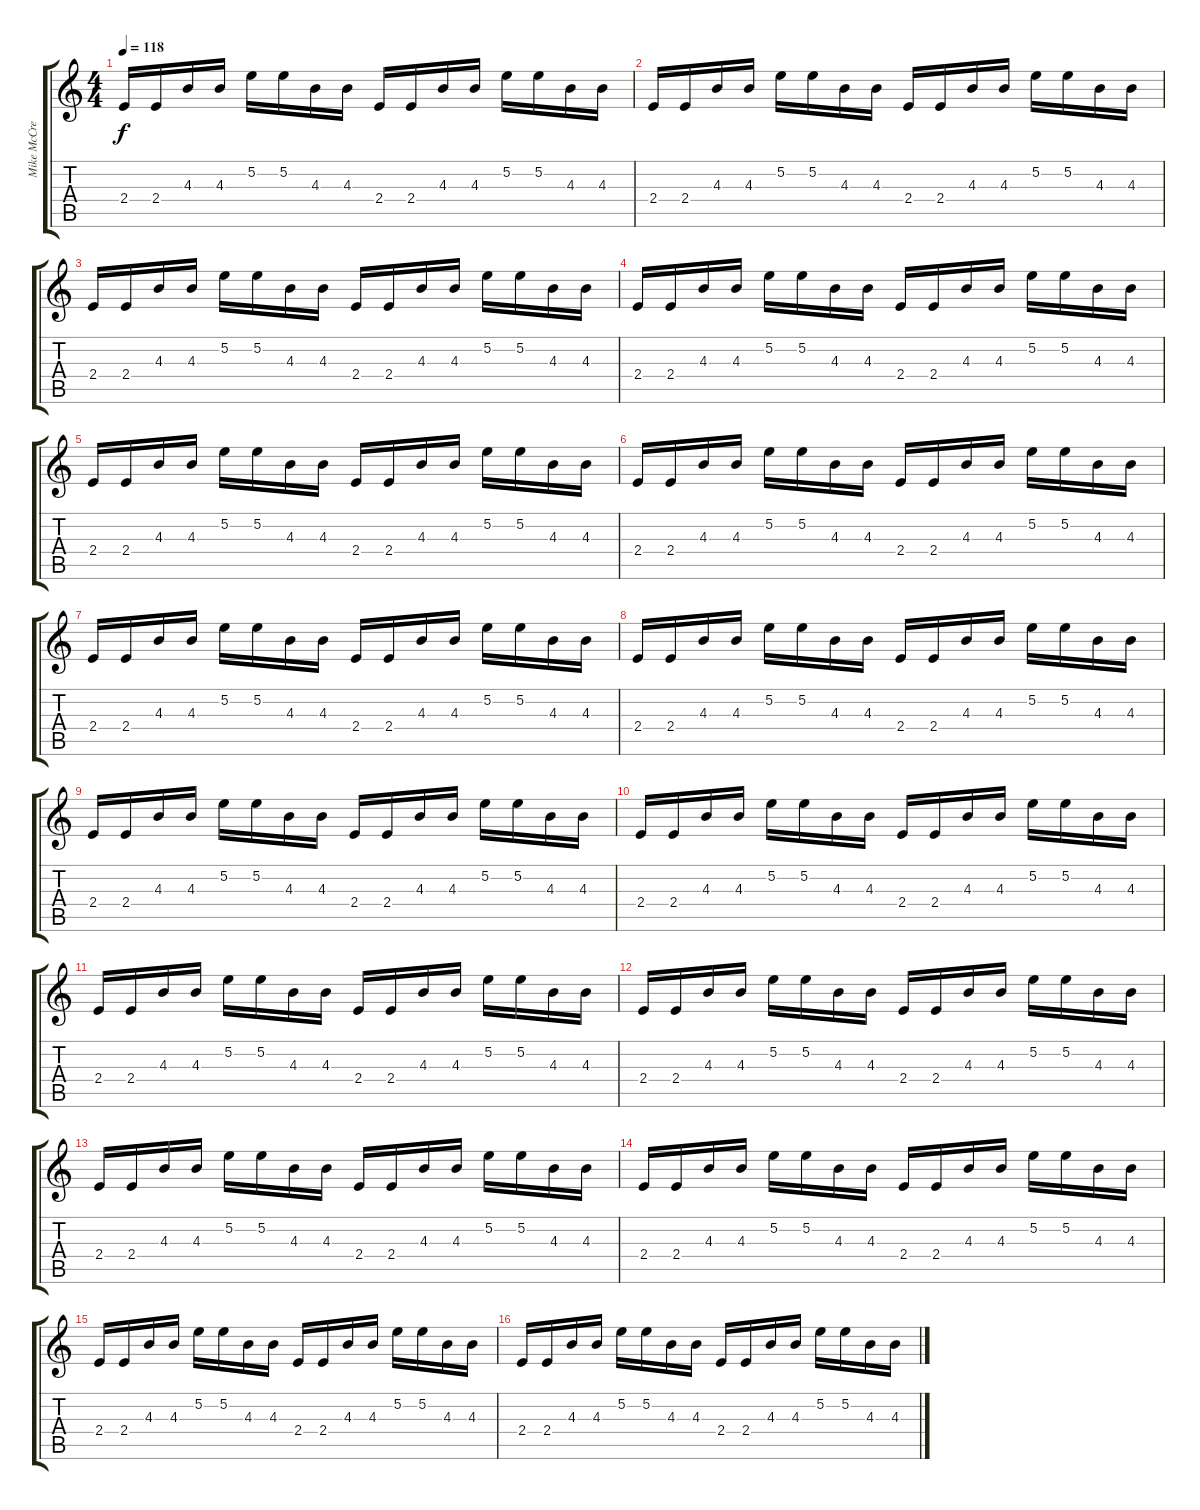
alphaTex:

\track ("Mike McCready" "Mike McCre") {instrument distortionguitar}
\staff {score tabs}
\tuning (E4 B3 G3 D3 A2 E2) {hide}
\ts (4 4)
\tempo 118
\clef g2
\ks c
2.4.16{dy f} 2.4.16 4.3.16 4.3.16 5.2.16 5.2.16 4.3.16 4.3.16 2.4.16 2.4.16 4.3.16 4.3.16 5.2.16 5.2.16 4.3.16 4.3.16 |
2.4.16 2.4.16 4.3.16 4.3.16 5.2.16 5.2.16 4.3.16 4.3.16 2.4.16 2.4.16 4.3.16 4.3.16 5.2.16 5.2.16 4.3.16 4.3.16 |
2.4.16 2.4.16 4.3.16 4.3.16 5.2.16 5.2.16 4.3.16 4.3.16 2.4.16 2.4.16 4.3.16 4.3.16 5.2.16 5.2.16 4.3.16 4.3.16 |
2.4.16 2.4.16 4.3.16 4.3.16 5.2.16 5.2.16 4.3.16 4.3.16 2.4.16 2.4.16 4.3.16 4.3.16 5.2.16 5.2.16 4.3.16 4.3.16 |
2.4.16 2.4.16 4.3.16 4.3.16 5.2.16 5.2.16 4.3.16 4.3.16 2.4.16 2.4.16 4.3.16 4.3.16 5.2.16 5.2.16 4.3.16 4.3.16 |
2.4.16 2.4.16 4.3.16 4.3.16 5.2.16 5.2.16 4.3.16 4.3.16 2.4.16 2.4.16 4.3.16 4.3.16 5.2.16 5.2.16 4.3.16 4.3.16 |
2.4.16 2.4.16 4.3.16 4.3.16 5.2.16 5.2.16 4.3.16 4.3.16 2.4.16 2.4.16 4.3.16 4.3.16 5.2.16 5.2.16 4.3.16 4.3.16 |
2.4.16 2.4.16 4.3.16 4.3.16 5.2.16 5.2.16 4.3.16 4.3.16 2.4.16 2.4.16 4.3.16 4.3.16 5.2.16 5.2.16 4.3.16 4.3.16 |
2.4.16 2.4.16 4.3.16 4.3.16 5.2.16 5.2.16 4.3.16 4.3.16 2.4.16 2.4.16 4.3.16 4.3.16 5.2.16 5.2.16 4.3.16 4.3.16 |
2.4.16 2.4.16 4.3.16 4.3.16 5.2.16 5.2.16 4.3.16 4.3.16 2.4.16 2.4.16 4.3.16 4.3.16 5.2.16 5.2.16 4.3.16 4.3.16 |
2.4.16 2.4.16 4.3.16 4.3.16 5.2.16 5.2.16 4.3.16 4.3.16 2.4.16 2.4.16 4.3.16 4.3.16 5.2.16 5.2.16 4.3.16 4.3.16 |
2.4.16 2.4.16 4.3.16 4.3.16 5.2.16 5.2.16 4.3.16 4.3.16 2.4.16 2.4.16 4.3.16 4.3.16 5.2.16 5.2.16 4.3.16 4.3.16 |
2.4.16 2.4.16 4.3.16 4.3.16 5.2.16 5.2.16 4.3.16 4.3.16 2.4.16 2.4.16 4.3.16 4.3.16 5.2.16 5.2.16 4.3.16 4.3.16 |
2.4.16 2.4.16 4.3.16 4.3.16 5.2.16 5.2.16 4.3.16 4.3.16 2.4.16 2.4.16 4.3.16 4.3.16 5.2.16 5.2.16 4.3.16 4.3.16 |
2.4.16 2.4.16 4.3.16 4.3.16 5.2.16 5.2.16 4.3.16 4.3.16 2.4.16 2.4.16 4.3.16 4.3.16 5.2.16 5.2.16 4.3.16 4.3.16 |
2.4.16 2.4.16 4.3.16 4.3.16 5.2.16 5.2.16 4.3.16 4.3.16 2.4.16 2.4.16 4.3.16 4.3.16 5.2.16 5.2.16 4.3.16 4.3.16
